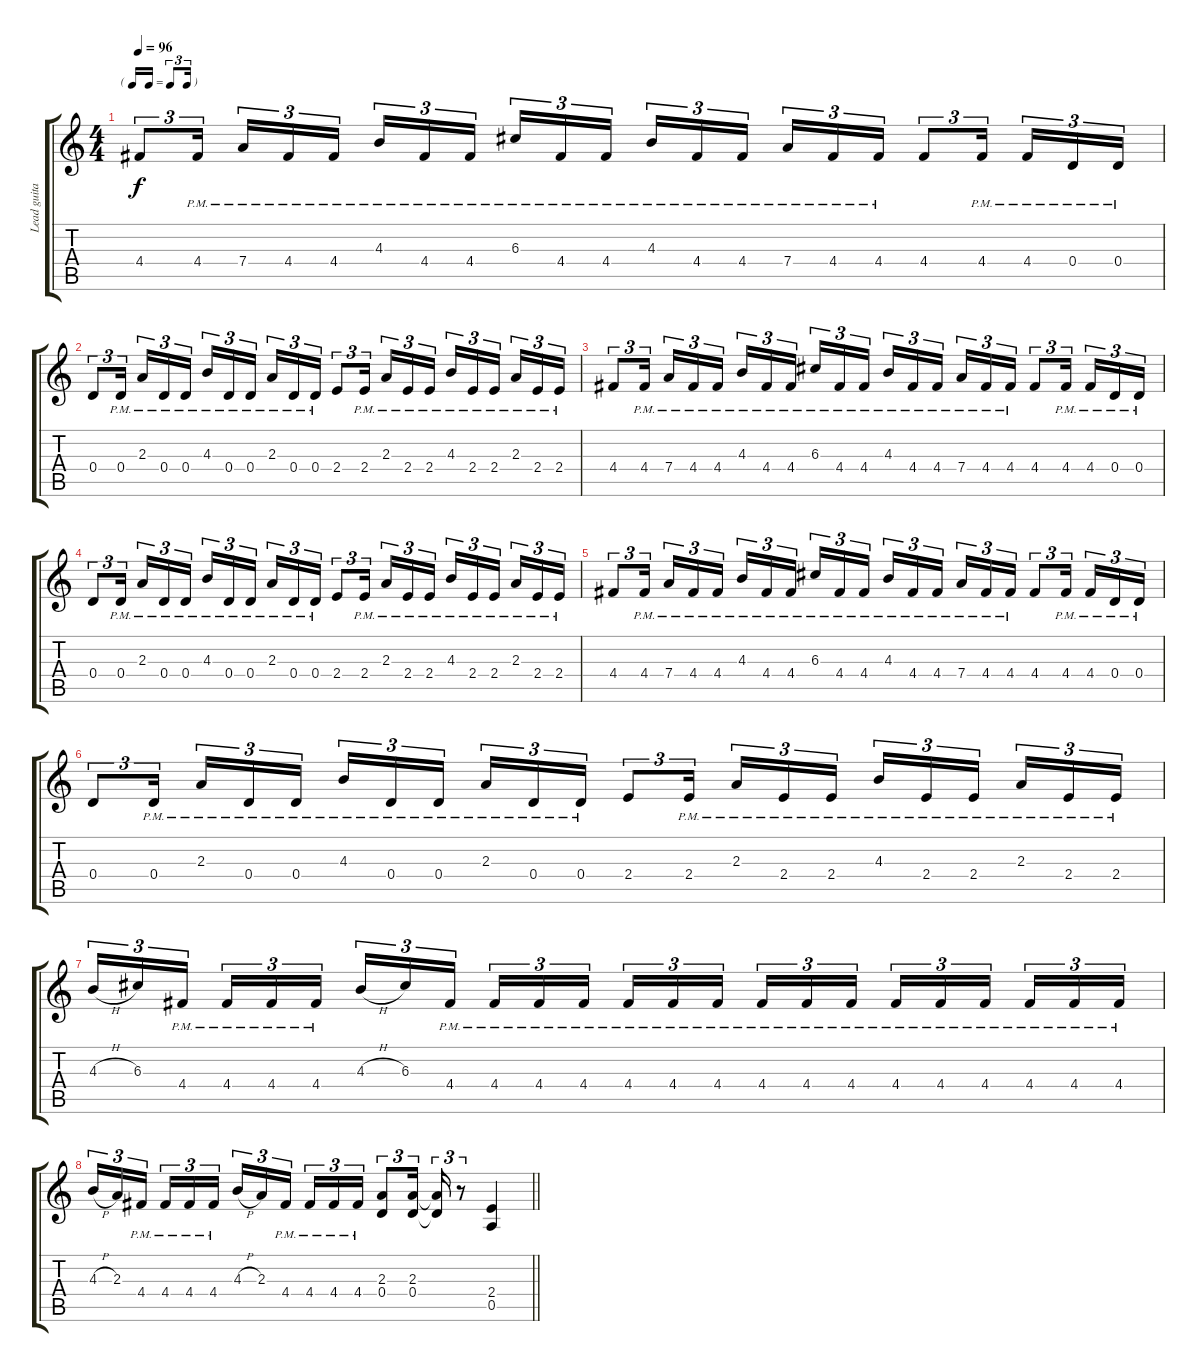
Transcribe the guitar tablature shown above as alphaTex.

\track ("Lead guitar" "Lead guita") {instrument distortionguitar}
\staff {score tabs}
\tuning (E4 B3 G3 D3 A2 E2) {hide}
\ts (4 4)
\tf triplet16th
\tempo 96
\clef g2
\ks c
4.4.8{tu (3 2) dy f} 4.4{pm}.16{tu (3 2) beam splitsecondary} 7.4{pm}.16{tu (3 2)} 4.4{pm}.16{tu (3 2)} 4.4{pm}.16{tu (3 2)} 4.3{pm}.16{tu (3 2) balance 2} 4.4{pm}.16{tu (3 2)} 4.4{pm}.16{tu (3 2) beam splitsecondary} 6.3{pm}.16{tu (3 2)} 4.4{pm}.16{tu (3 2)} 4.4{pm}.16{tu (3 2)} 4.3{pm}.16{tu (3 2)} 4.4{pm}.16{tu (3 2)} 4.4{pm}.16{tu (3 2) beam splitsecondary} 7.4{pm}.16{tu (3 2)} 4.4{pm}.16{tu (3 2)} 4.4{pm}.16{tu (3 2)} 4.4.8{tu (3 2)} 4.4{pm}.16{tu (3 2) beam splitsecondary} 4.4{pm}.16{tu (3 2)} 0.4{pm}.16{tu (3 2)} 0.4{pm}.16{tu (3 2)} |
0.4.8{tu (3 2)} 0.4{pm}.16{tu (3 2) beam splitsecondary} 2.3{pm}.16{tu (3 2)} 0.4{pm}.16{tu (3 2)} 0.4{pm}.16{tu (3 2)} 4.3{pm}.16{tu (3 2)} 0.4{pm}.16{tu (3 2)} 0.4{pm}.16{tu (3 2) beam splitsecondary} 2.3{pm}.16{tu (3 2)} 0.4{pm}.16{tu (3 2)} 0.4{pm}.16{tu (3 2)} 2.4.8{tu (3 2) balance 13} 2.4{pm}.16{tu (3 2) beam splitsecondary} 2.3{pm}.16{tu (3 2)} 2.4{pm}.16{tu (3 2)} 2.4{pm}.16{tu (3 2)} 4.3{pm}.16{tu (3 2)} 2.4{pm}.16{tu (3 2)} 2.4{pm}.16{tu (3 2) beam splitsecondary} 2.3{pm}.16{tu (3 2)} 2.4{pm}.16{tu (3 2)} 2.4{pm}.16{tu (3 2)} |
4.4.8{tu (3 2)} 4.4{pm}.16{tu (3 2) beam splitsecondary} 7.4{pm}.16{tu (3 2)} 4.4{pm}.16{tu (3 2)} 4.4{pm}.16{tu (3 2)} 4.3{pm}.16{tu (3 2)} 4.4{pm}.16{tu (3 2)} 4.4{pm}.16{tu (3 2) beam splitsecondary} 6.3{pm}.16{tu (3 2)} 4.4{pm}.16{tu (3 2)} 4.4{pm}.16{tu (3 2)} 4.3{pm}.16{tu (3 2) balance 2} 4.4{pm}.16{tu (3 2)} 4.4{pm}.16{tu (3 2) beam splitsecondary} 7.4{pm}.16{tu (3 2)} 4.4{pm}.16{tu (3 2)} 4.4{pm}.16{tu (3 2)} 4.4.8{tu (3 2)} 4.4{pm}.16{tu (3 2) beam splitsecondary} 4.4{pm}.16{tu (3 2)} 0.4{pm}.16{tu (3 2)} 0.4{pm}.16{tu (3 2)} |
0.4.8{tu (3 2)} 0.4{pm}.16{tu (3 2) beam splitsecondary} 2.3{pm}.16{tu (3 2)} 0.4{pm}.16{tu (3 2)} 0.4{pm}.16{tu (3 2)} 4.3{pm}.16{tu (3 2)} 0.4{pm}.16{tu (3 2)} 0.4{pm}.16{tu (3 2) beam splitsecondary} 2.3{pm}.16{tu (3 2)} 0.4{pm}.16{tu (3 2)} 0.4{pm}.16{tu (3 2)} 2.4.8{tu (3 2) balance 14} 2.4{pm}.16{tu (3 2) beam splitsecondary} 2.3{pm}.16{tu (3 2)} 2.4{pm}.16{tu (3 2)} 2.4{pm}.16{tu (3 2)} 4.3{pm}.16{tu (3 2)} 2.4{pm}.16{tu (3 2)} 2.4{pm}.16{tu (3 2) beam splitsecondary} 2.3{pm}.16{tu (3 2)} 2.4{pm}.16{tu (3 2)} 2.4{pm}.16{tu (3 2)} |
4.4.8{tu (3 2)} 4.4{pm}.16{tu (3 2) beam splitsecondary} 7.4{pm}.16{tu (3 2)} 4.4{pm}.16{tu (3 2)} 4.4{pm}.16{tu (3 2)} 4.3{pm}.16{tu (3 2)} 4.4{pm}.16{tu (3 2)} 4.4{pm}.16{tu (3 2) beam splitsecondary} 6.3{pm}.16{tu (3 2)} 4.4{pm}.16{tu (3 2)} 4.4{pm}.16{tu (3 2)} 4.3{pm}.16{tu (3 2) balance 14} 4.4{pm}.16{tu (3 2)} 4.4{pm}.16{tu (3 2) beam splitsecondary} 7.4{pm}.16{tu (3 2)} 4.4{pm}.16{tu (3 2)} 4.4{pm}.16{tu (3 2)} 4.4.8{tu (3 2)} 4.4{pm}.16{tu (3 2) beam splitsecondary} 4.4{pm}.16{tu (3 2)} 0.4{pm}.16{tu (3 2)} 0.4{pm}.16{tu (3 2)} |
0.4.8{tu (3 2)} 0.4{pm}.16{tu (3 2) beam splitsecondary} 2.3{pm}.16{tu (3 2)} 0.4{pm}.16{tu (3 2)} 0.4{pm}.16{tu (3 2)} 4.3{pm}.16{tu (3 2) balance 3} 0.4{pm}.16{tu (3 2)} 0.4{pm}.16{tu (3 2) beam splitsecondary} 2.3{pm}.16{tu (3 2)} 0.4{pm}.16{tu (3 2)} 0.4{pm}.16{tu (3 2)} 2.4.8{tu (3 2) balance 12} 2.4{pm}.16{tu (3 2) beam splitsecondary} 2.3{pm}.16{tu (3 2)} 2.4{pm}.16{tu (3 2)} 2.4{pm}.16{tu (3 2)} 4.3{pm}.16{tu (3 2) balance 5} 2.4{pm}.16{tu (3 2)} 2.4{pm}.16{tu (3 2) beam splitsecondary} 2.3{pm}.16{tu (3 2) balance 11} 2.4{pm}.16{tu (3 2)} 2.4{pm}.16{tu (3 2)} |
4.3{h}.16{tu (3 2)} 6.3.16{tu (3 2)} 4.4{pm}.16{tu (3 2) beam splitsecondary} 4.4{pm}.16{tu (3 2)} 4.4{pm}.16{tu (3 2)} 4.4{pm}.16{tu (3 2)} 4.3{h}.16{tu (3 2)} 6.3.16{tu (3 2)} 4.4{pm}.16{tu (3 2) beam splitsecondary} 4.4{pm}.16{tu (3 2)} 4.4{pm}.16{tu (3 2)} 4.4{pm}.16{tu (3 2)} 4.4{pm}.16{tu (3 2)} 4.4{pm}.16{tu (3 2)} 4.4{pm}.16{tu (3 2) beam splitsecondary} 4.4{pm}.16{tu (3 2)} 4.4{pm}.16{tu (3 2)} 4.4{pm}.16{tu (3 2)} 4.4{pm}.16{tu (3 2)} 4.4{pm}.16{tu (3 2)} 4.4{pm}.16{tu (3 2) beam splitsecondary} 4.4{pm}.16{tu (3 2)} 4.4{pm}.16{tu (3 2)} 4.4{pm}.16{tu (3 2)} |
\barLineRight lightlight
4.3{h}.16{tu (3 2)} 2.3.16{tu (3 2)} 4.4{pm}.16{tu (3 2) beam splitsecondary} 4.4{pm}.16{tu (3 2)} 4.4{pm}.16{tu (3 2)} 4.4{pm}.16{tu (3 2)} 4.3{h}.16{tu (3 2)} 2.3.16{tu (3 2)} 4.4{pm}.16{tu (3 2) beam splitsecondary} 4.4{pm}.16{tu (3 2)} 4.4{pm}.16{tu (3 2)} 4.4{pm}.16{tu (3 2)} (2.3 0.4).8{tu (3 2)} (2.3 0.4).16{tu (3 2)} (2.3{t} 0.4{t}).16{tu (3 2)} r.8{tu (3 2)} (2.4 0.5).4
